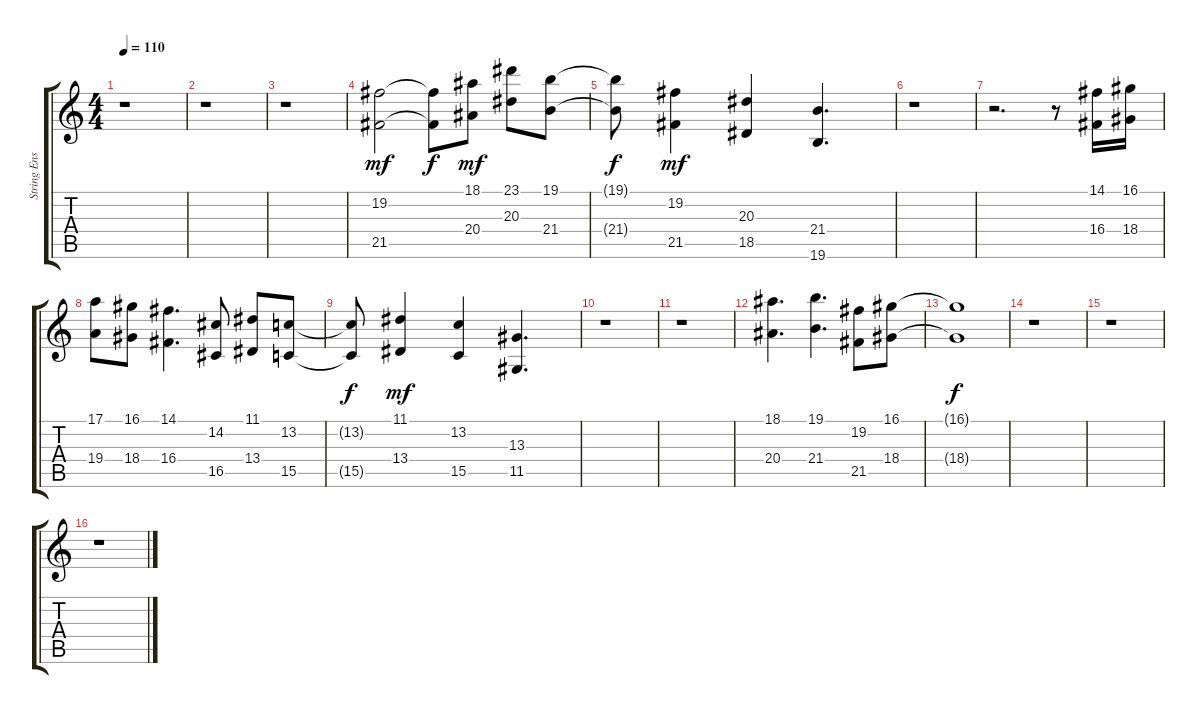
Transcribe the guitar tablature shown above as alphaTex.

\track ("String Ensemble 1" "String Ens") {instrument stringensemble1}
\staff {score tabs}
\tuning (E4 B3 G3 D3 A2 E2) {hide}
\ts (4 4)
\tempo 110
\clef g2
\ks c
r.1{dy mf} |
r.1 |
r.1 |
(19.2 21.5).2{volume 12 balance 8} (19.2{t} 21.5{t}).8{dy f} (18.1 20.4).8{dy mf} (23.1 20.3).8 (19.1 21.4).8 |
(19.1{t} 21.4{t}).8{dy f} (19.2 21.5).4{dy mf} (20.3 18.5).4 (21.4 19.6).4{d} |
r.1 |
r.2{d} r.8 (14.1 16.4).16 (16.1 18.4).16 |
(17.1 19.4).8 (16.1 18.4).8 (14.1 16.4).4{d} (14.2 16.5).8 (11.1 13.4).8 (13.2 15.5).8 |
(13.2{t} 15.5{t}).8{dy f} (11.1 13.4).4{dy mf} (13.2 15.5).4 (13.3 11.5).4{d} |
r.1 |
r.1 |
(18.1 20.4).4{d} (19.1 21.4).4{d} (19.2 21.5).8 (16.1 18.4).8 |
(16.1{t} 18.4{t}).1{dy f} |
r.1 |
r.1 |
r.1
